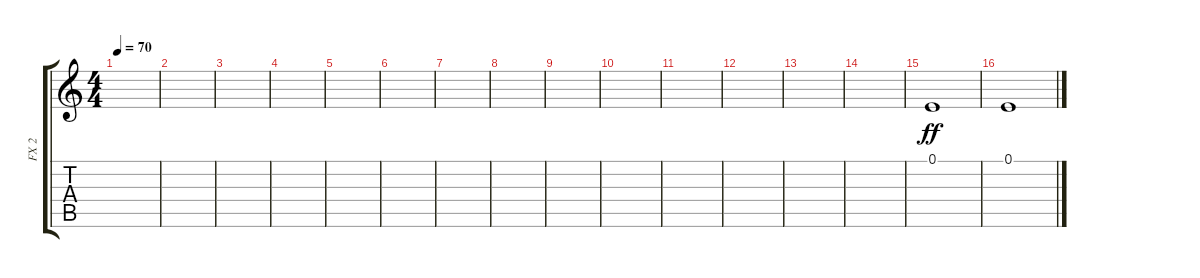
\track ("FX 2" "FX 2") {instrument fx5brightness}
\staff {score tabs}
\tuning (E4 B3 G3 D3 A2 E2) {hide}
\ts (4 4)
\tempo 70
\clef g2
\ks c
|
|
|
|
|
|
|
|
|
|
|
|
|
|
0.1.1{dy ff} |
0.1.1
